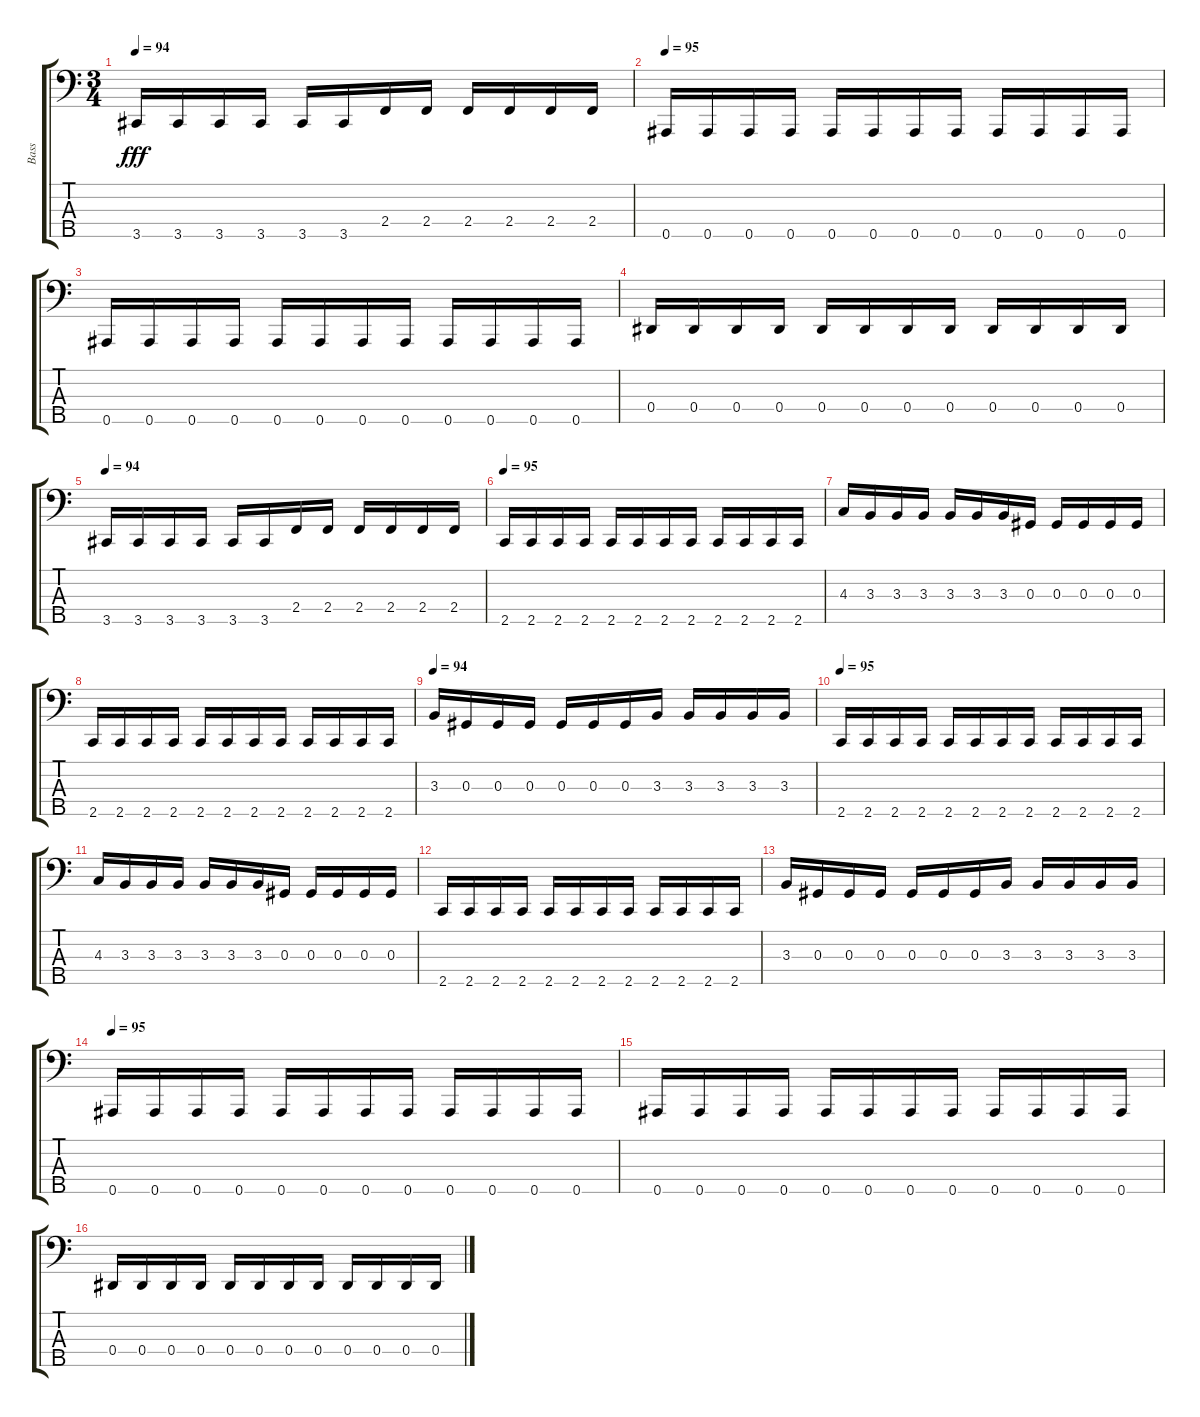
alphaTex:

\track ("Bass" "Bass") {solo instrument electricbassfinger}
\staff {score tabs}
\tuning (Gb2 Db2 Ab1 Eb1 Bb0) {hide}
\ts (3 4)
\tempo 94
\clef f4
\ks c
3.5.16{dy fff} 3.5.16 3.5.16 3.5.16 3.5.16 3.5.16 2.4.16 2.4.16 2.4.16 2.4.16 2.4.16 2.4.16 |
\tempo 95
0.5.16 0.5.16 0.5.16 0.5.16 0.5.16 0.5.16 0.5.16 0.5.16 0.5.16 0.5.16 0.5.16 0.5.16 |
0.5.16 0.5.16 0.5.16 0.5.16 0.5.16 0.5.16 0.5.16 0.5.16 0.5.16 0.5.16 0.5.16 0.5.16 |
0.4.16 0.4.16 0.4.16 0.4.16 0.4.16 0.4.16 0.4.16 0.4.16 0.4.16 0.4.16 0.4.16 0.4.16 |
\tempo 94
3.5.16 3.5.16 3.5.16 3.5.16 3.5.16 3.5.16 2.4.16 2.4.16 2.4.16 2.4.16 2.4.16 2.4.16 |
\tempo 95
2.5.16 2.5.16 2.5.16 2.5.16 2.5.16 2.5.16 2.5.16 2.5.16 2.5.16 2.5.16 2.5.16 2.5.16 |
4.3.16 3.3.16 3.3.16 3.3.16 3.3.16 3.3.16 3.3.16 0.3.16 0.3.16 0.3.16 0.3.16 0.3.16 |
2.5.16 2.5.16 2.5.16 2.5.16 2.5.16 2.5.16 2.5.16 2.5.16 2.5.16 2.5.16 2.5.16 2.5.16 |
\tempo 94
3.3.16 0.3.16 0.3.16 0.3.16 0.3.16 0.3.16 0.3.16 3.3.16 3.3.16 3.3.16 3.3.16 3.3.16 |
\tempo 95
2.5.16 2.5.16 2.5.16 2.5.16 2.5.16 2.5.16 2.5.16 2.5.16 2.5.16 2.5.16 2.5.16 2.5.16 |
4.3.16 3.3.16 3.3.16 3.3.16 3.3.16 3.3.16 3.3.16 0.3.16 0.3.16 0.3.16 0.3.16 0.3.16 |
2.5.16 2.5.16 2.5.16 2.5.16 2.5.16 2.5.16 2.5.16 2.5.16 2.5.16 2.5.16 2.5.16 2.5.16 |
3.3.16 0.3.16 0.3.16 0.3.16 0.3.16 0.3.16 0.3.16 3.3.16 3.3.16 3.3.16 3.3.16 3.3.16 |
\tempo 95
0.5.16 0.5.16 0.5.16 0.5.16 0.5.16 0.5.16 0.5.16 0.5.16 0.5.16 0.5.16 0.5.16 0.5.16 |
0.5.16 0.5.16 0.5.16 0.5.16 0.5.16 0.5.16 0.5.16 0.5.16 0.5.16 0.5.16 0.5.16 0.5.16 |
0.4.16 0.4.16 0.4.16 0.4.16 0.4.16 0.4.16 0.4.16 0.4.16 0.4.16 0.4.16 0.4.16 0.4.16
